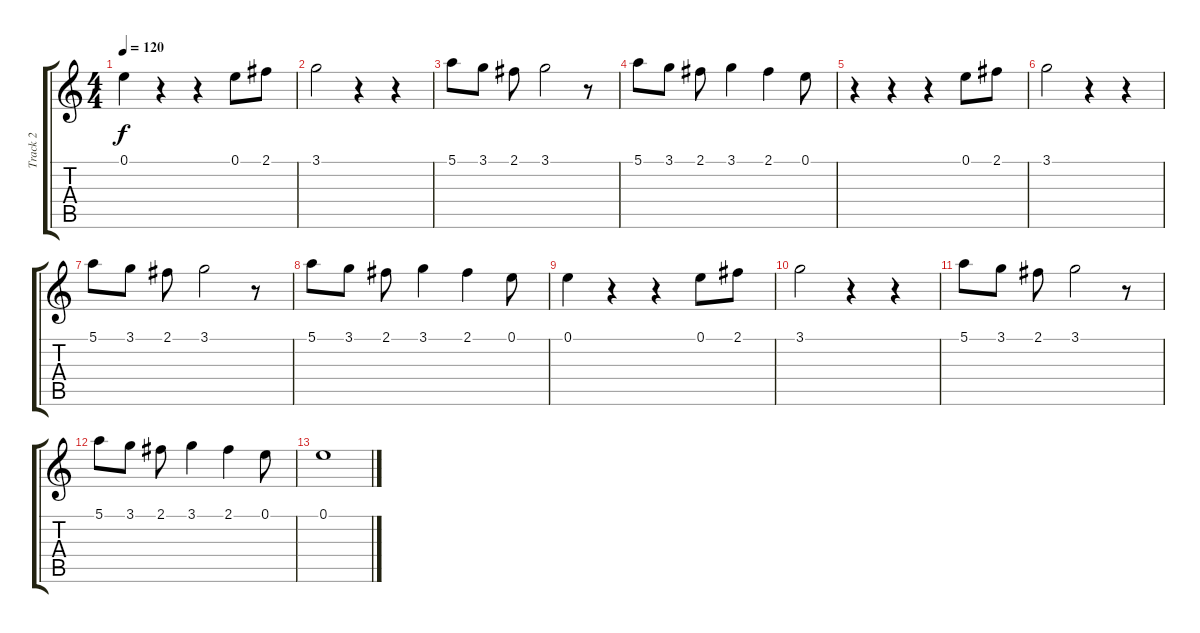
\track ("Track 2" "Track 2") {instrument acousticguitarsteel}
\staff {score tabs}
\tuning (E4 B3 G3 D3 A2 E2) {hide}
\ts (4 4)
\tempo 120
\clef g2
\ks c
0.1.4{dy f} r.4 r.4 0.1.8 2.1.8 |
3.1.2 r.4 r.4 |
5.1.8 3.1.8 2.1.8 3.1.2 r.8 |
5.1.8 3.1.8 2.1.8 3.1.4 2.1.4 0.1.8 |
r.4 r.4 r.4 0.1.8 2.1.8 |
3.1.2 r.4 r.4 |
5.1.8 3.1.8 2.1.8 3.1.2 r.8 |
5.1.8 3.1.8 2.1.8 3.1.4 2.1.4 0.1.8 |
0.1.4 r.4 r.4 0.1.8 2.1.8 |
3.1.2 r.4 r.4 |
5.1.8 3.1.8 2.1.8 3.1.2 r.8 |
5.1.8 3.1.8 2.1.8 3.1.4 2.1.4 0.1.8 |
0.1.1
